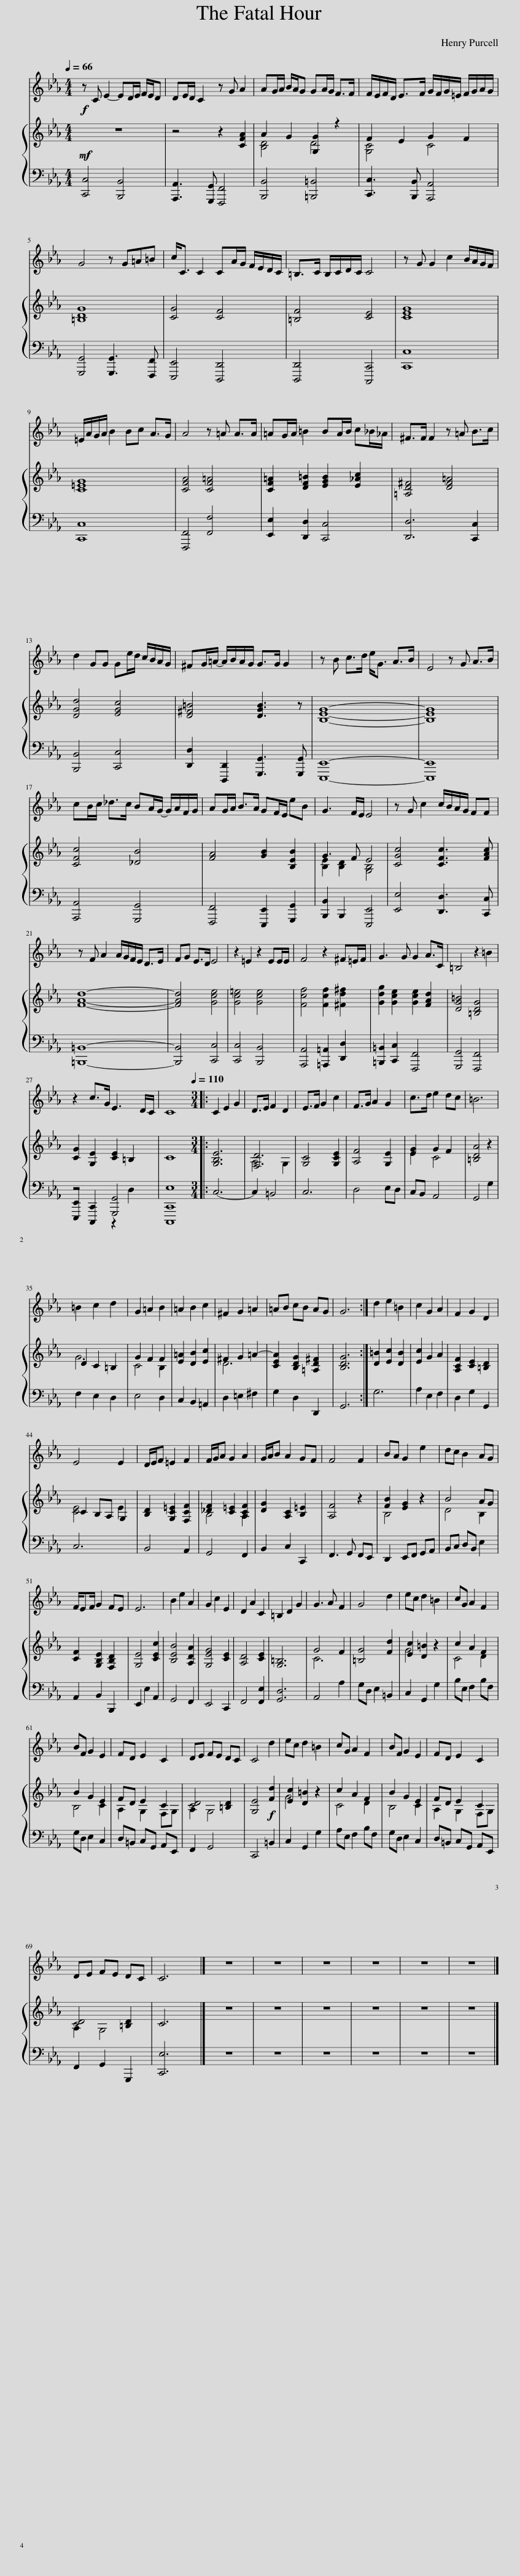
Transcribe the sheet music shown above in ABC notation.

X:1
%%score 1 { ( 2 4 ) | ( 3 5 ) }
L:1/8
Q:1/4=66
M:4/4
I:linebreak $
K:Eb
V:1 treble
V:2 treble
V:4 treble
V:3 bass
V:5 bass
V:1
!f! z C E2- ED/E/ F/E/D | DE/D/ C2 z G A2 | AG/A/ B/A/G GA/G/ F>F | F/E/F/D/ E>F G/F/G/=E/ F/G/A/G/ |$ G4 z G=A=B | %5
 c<C C2 CA/G/ F/E/D/C/ | =B,>C B,/C/D/C/ C4 | z G G2 c2 B/A/G/F/ |$ =E/A/G/A/ B2 Bc A>G | A4 z =A A>A | %10
 =AG/A/ =B2 BA/B/ c_B/_A/ | ^F>F F2 z =A B>c |$ d2 GG Ge/d/ c/B/A/G/ | ^FG/=A/- A/B/A/G/ G>G G2 | z B c>d e<G A>B | %15
 E4 z G A>B |$ cB/c/ _d>c BA/G/- G/A/F/G/ | AG/A/ B>A GF/E/ eB | G3 F/E/ E4 | z G c2 c/B/A/G/ FF |$ %20
 z F A2 A/G/F/E/ D>E | FG E>D E4 | z2 =E2 z2 EE/E/ | F4 z2 ^F=E/F/ | G3 G G2 A>C | %25
 =B,4 z2 =B2 |$ z2 c>G E3 D/C/ | C8 |:[M:3/4][Q:1/4=110] C2 E2 G2 | D>E F2 D2 | %30
 E>F G2 c2 | F>G A2 G2 | c>d e2 dc | =B6 |$ =B2 c2 d2 | %35
 G2 =A2 B2 | =A2 B2 c2 | ^F2 G2 =A2 | =AB cB AG | G6 :| %40
 d2 e2 =B2 | c2 G2 A2 | F2 G2 D2 |$ E4 E2 | D/E/F =E2 F2 | %45
 F/G/A G2 A2 | G/A/B A2 GF | F4 F2 | BA G2 e2 | dc B2 AG |$ %50
 F/EF/ G2 FE | E6 | B2 e2 A2 | G2 c2 E2 | D2 A2 C2 | %55
 =B,2 D2 G2 | G3 A F2 | G4 d2 | ec d2 =B2 | cG A2 F2 |$ %60
 BF G2 E2 | FD E2 C2 | DE FE DC | C4 d2 | ec d2 =B2 | %65
 cG A2 F2 | BF G2 E2 | FD E2 C2 |$ DE FE DC | C6 |] %70
 z6 | z6 | z6 | z6 | z6 | %75
 z6 |] %76
V:2
!mf! z8 | z4 z2 [CFA]2 | A2 G2 [G,G]2 z2 | F2 E2 G2 F2 |$ [=B,DG]8 | %5
 [CG]4 [CF]4 | [=B,F]4 [CE]4 | [CEG]8 |$ [C=EG]8 | [CFA]4 [CF=A]4 | %10
 [CF=A]2 [DF=B]2 [EGB]2 [E_Ac]2 | [=A,D^F]4 [DF=A]4 |$ [DGd]4 [EGc]4 | [D^F=B]4 [DGB]3 z | [B,EG]8- | %15
 [B,EG]8 |$ [CFc]4 [_DB]4 | [FA]4 [GB]2 [B,EB]2 | G3 F E4 | [CGc]4 [CFc]3 [FAc] |$ %20
 [FAd]8- | [FAd]4 [Gce]4 | [Gc=e]4 [Gce]4 | [Fcf]4 [Fcf]2 [^Fd^f]2 | [Gdg]2 [Gce]2 [Gce]2 [FAd]2 | %25
 [DG=B]4 [=B,DG]4 |$ [CG]2 [G,E]2 [CE]2 =B,2 | C8 |:[M:3/4] [G,B,E]6 | [F,D]6 | %30
 [G,C]4 [G,CE]2 | [A,F]4 [G,E]2 | [EG]2 G2 F2 | [=B,DA]4 z2 |$ D2 C2 =B,2 | %35
 G2 F2 F2 | [E=A]2 [DB]2 [Ec]2 | ^F2 G2 =A2- | [CEA]2 [B,DG]2 [=A,D^F]2 | [B,DG]6 :| %40
 [D=B]2 [Ec]2 [DB]2 | [Ec]2 G2 A2 | [A,CF]2 [CE]2 [=B,D]2 |$ C2 B,A, G,2 | [B,D]2 [G,C=E]2 [F,CF]2 | %45
 [_DF]2 [C=E]2 [A,CF]2 | [DG]2 [A,C]2 [B,=E]2 | [A,F]4 z2 | [FB]2 [EG]2 z2 | B4 AG |$ %50
 [CF]2 [G,B,E]2 [F,B,D]2 | [G,E]4 [CEc]2 | [B,EB]4 [A,DA]2 | [G,EG]4 [CE]2 | [A,D]4 [CE]2 | %55
 [G,=B,]6 | G4 F2 | [=B,G]4 [Fd]2 | [Ec]2 [D=B]2 z2 | c2 A2 F2 |$ %60
 B2 G2 E2 | FD E2 C2 | [CD]4 [=B,D]2 | [G,E]4!f! [Fd]2 | [Ec]2 [D=B]2 z2 | %65
 c2 A2 F2 | B2 G2 E2 | FD E2 C2 |$ [CD]4 [=B,D]2 | C6 |] %70
 z6 | z6 | z6 | z6 | z6 | %75
 z6 |] %76
V:3
 [C,,C,]4 [B,,,B,,]4 | [A,,,A,,]3 [G,,,G,,] [F,,,F,,]4 | [B,,,B,,]4 [=B,,,=B,,]4 | [C,,C,]3 [B,,,B,,] [A,,,A,,]4 |$ [G,,,G,,]4 [G,,,G,,]3 [F,,,F,,] | %5
 [E,,,E,,]4 [D,,,D,,]4 | [D,,,D,,]4 [C,,,C,,]4 | [C,,C,]8 |$ [C,,C,]8 | [F,,,F,,]4 [F,,F,]4 | %10
 [E,,E,]2 [D,,D,]2 [C,,C,]4 | [D,,D,]6 [C,,C,]2 |$ [B,,,B,,]4 [C,,C,]4 | [D,,D,]2 [D,,,D,,]2 [G,,,G,,]3 [G,,,G,,] | [E,,,E,,]8- | %15
 [E,,,E,,]8 |$ [A,,,A,,]4 [G,,,G,,]4 | [F,,,F,,]4 [E,,,E,,]2 [G,,,G,,]2 | [B,,,B,,]2 B,,,2 [E,,,E,,]4 | [E,,E,]4 [D,,D,]3 [C,,C,] |$ %20
 [=B,,,=B,,]8- | [B,,,B,,]4 [C,,C,]4 | [C,,C,]4 [B,,,B,,]4 | [A,,,A,,]4 [=A,,,=A,,]2 [D,,D,]2 | [=B,,,=B,,]2 [C,,C,]2 [F,,,F,,]4 | %25
 [G,,,G,,]4 [F,,,F,,]4 |$ [E,,,E,,]2 [C,,,C,,]2 [G,,,G,,]4 | [C,,,C,,]8 |:[M:3/4] C,6- | C,2 =B,,4 | %30
 C,6 | D,4 E,D, | C,B,, A,,4 | G,,4 G,2 |$ F,2 E,2 D,2 | %35
 E,4 D,2 | C,2 B,,2 =A,,2 | D,2 =E,2 ^F,2 | G,2 D,2 D,,2 | G,,6 :| %40
 G,6 | A,2 E,2 F,2 | D,2 G,2 G,,2 |$ C,6 | B,,4 A,,2 | %45
 G,,4 F,,2 | B,,2 C,2 C,,2 | F,,3 G,, F,,E,, | D,,2 E,,F,, G,,A,, | B,,C, D,B,, E,2 |$ %50
 A,,2 B,,2 B,,,2 | E,,2 E,2 A,,2 | G,,4 F,,2 | E,,4 C,,2 | F,,4 [F,,E,]2 | %55
 [G,,D,]6 | A,,4 A,2 | G,D, E,2 =B,,2 | C,2 G,,2 G,2 | B,E, F,2 B,F, |$ %60
 G,D, E,2 C,2 | D,=B,, C,G,, A,,E,, | F,,2 G,,4 | C,,4 =B,,2 | C,2 G,,2 G,2 | %65
 A,E, F,2 B,F, | G,D, E,2 C,2 | D,=B,, C,G,, A,,E,, |$ F,,2 G,,2 G,,,2 | [C,,E,]6 |] %70
 z6 | z6 | z6 | z6 | z6 | %75
 z6 |] %76
V:4
 x8 | x8 | [B,D]4 D4 | [G,C]4 C4 |$ x8 | %5
 x8 | x8 | x8 |$ x8 | x8 | %10
 x8 | x8 |$ x8 | x8 | x8 | %15
 x8 |$ x8 | x8 | [B,E]2 [B,D]2 [G,B,]4 | x8 |$ %20
 x8 | x8 | x8 | x8 | x8 | %25
 x8 |$ x8 | x8 |:[M:3/4] x6 | A,4 G,2 | %30
 x6 | x6 | E2 C4 | x6 |$ G6 | %35
 C4 B,2 | x6 | D6 | x6 | x6 :| %40
 x6 | x6 | x6 |$ [CE]4 E2 | x6 | %45
 B,4 A,2 | x6 | x6 | B,4 z2 | D4 B,2 |$ %50
 x6 | x6 | x6 | x6 | x6 | %55
 x6 | C6 | x6 | G4 z2 | C4 D2 |$ %60
 B,4 C2 | A,2 G,2 F,G, | A,2 G,4 | x6 | G4 z2 | %65
 C4 D2 | B,4 C2 | A,2 G,2 F,G, |$ A,2 G,4 | x6 |] %70
 x6 | x6 | x6 | x6 | x6 | %75
 x6 |] %76
V:5
 x8 | x8 | x8 | x8 |$ x8 | %5
 x8 | x8 | x8 |$ x8 | x8 | %10
 x8 | x8 |$ x8 | x8 | x8 | %15
 x8 |$ x8 | x8 | x8 | x8 |$ %20
 x8 | x8 | x8 | x8 | x8 | %25
 x8 |$ z4 z2 D,2 | E,8 |:[M:3/4] x6 | x6 | %30
 x6 | x6 | x6 | x6 |$ x6 | %35
 x6 | x6 | x6 | x6 | x6 :| %40
 x6 | x6 | x6 |$ x6 | x6 | %45
 x6 | x6 | x6 | x6 | x6 |$ %50
 x6 | x6 | x6 | x6 | x6 | %55
 x6 | x6 | x6 | x6 | x6 |$ %60
 x6 | x6 | x6 | x6 | x6 | %65
 x6 | x6 | x6 |$ x6 | x6 |] %70
 x6 | x6 | x6 | x6 | x6 | %75
 x6 |] %76
